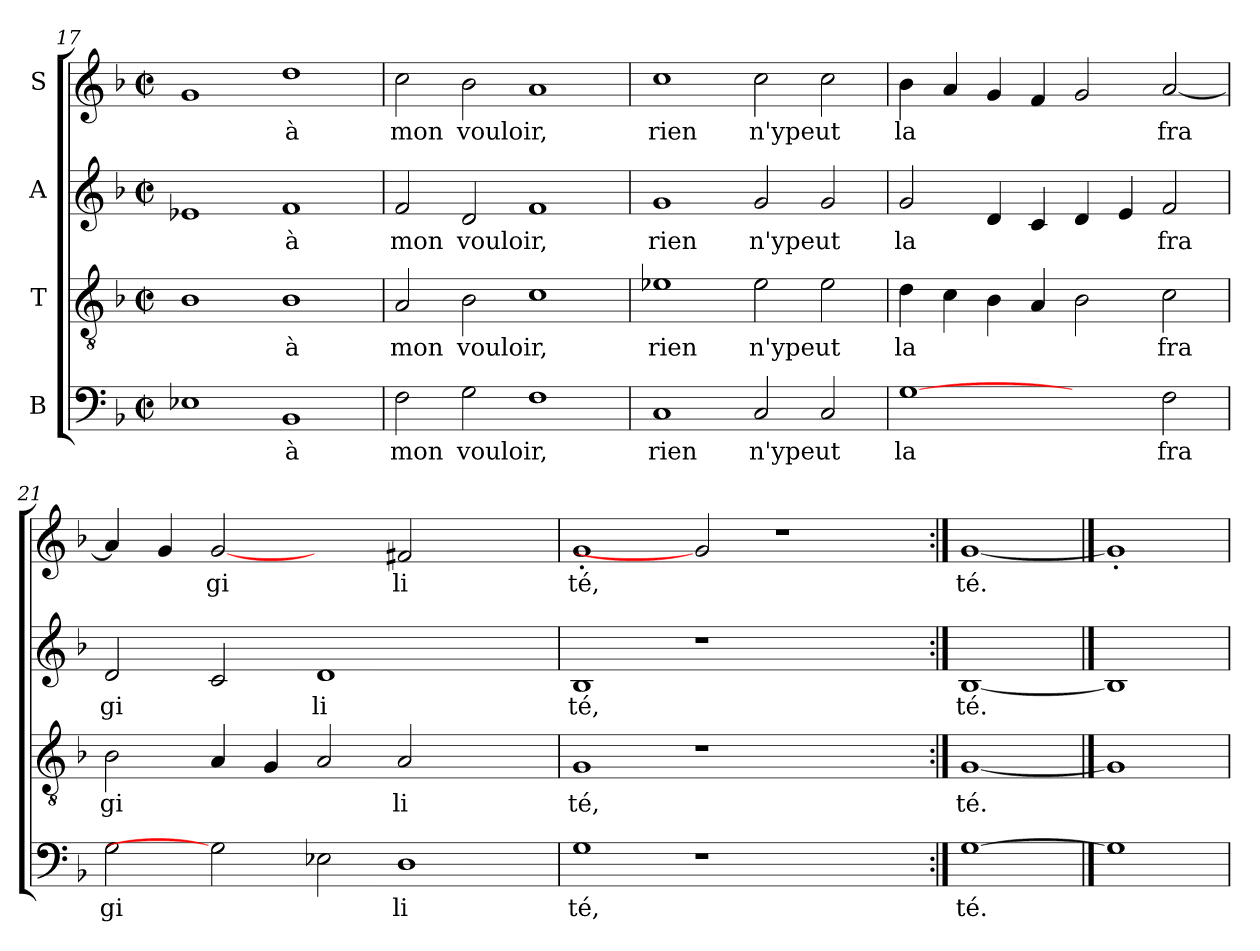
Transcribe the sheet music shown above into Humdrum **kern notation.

**kern	**text	**kern	**text	**kern	**text	**kern	**text
*part4	*part4	*part3	*part3	*part2	*part2	*part1	*part1
*staff4	*staff4	*staff3	*staff3	*staff2	*staff2	*staff1	*staff1
*I"B	*	*I"T	*	*I"A	*	*I"S	*
*clefF4	*	*clefGv2	*	*clefG2	*	*clefG2	*
*k[b-]	*	*k[b-]	*	*k[b-]	*	*k[b-]	*
*F:	*	*F:	*	*F:	*	*F:	*
*M2/2	*	*M2/2	*	*M2/2	*	*M2/2	*
*met(c|)	*	*met(c|)	*	*met(c|)	*	*met(c|)	*
=17	=17	=17	=17	=17	=17	=17	=17
!	!LO:LY:b:cj	!	!LO:LY:b:cj	!	!LO:LY:b:cj	!	!LO:LY:b:cj
1E-X	.	1B-	.	1e-X	.	1g	.
!	!LO:LY:b:cj	!	!LO:LY:b:cj	!	!LO:LY:b:cj	!	!LO:LY:b:cj
1BB-	à	1B-	à	1f	à	1dd	à
=18	=18	=18	=18	=18	=18	=18	=18
!	!LO:LY:b:cj	!	!LO:LY:b:cj	!	!LO:LY:b:cj	!	!LO:LY:b:cj
2F\	mon	2A/	mon	2f/	mon	2cc\	mon
!	!LO:LY:b:cj	!	!LO:LY:b:cj	!	!LO:LY:b:cj	!	!LO:LY:b:cj
2G\	vouloir,	2B-\	vouloir,	2d/	vouloir,	2b-\	vouloir,
!	!LO:LY:b:cj	!	!LO:LY:b:cj	!	!LO:LY:b:cj	!	!LO:LY:b:cj
1F	.	1c	.	1f	.	1a	.
=19	=19	=19	=19	=19	=19	=19	=19
!	!LO:LY:b:cj	!	!LO:LY:b:cj	!	!LO:LY:b:cj	!	!LO:LY:b:cj
1C	rien	1e-X	rien	1g	rien	1cc	rien
!	!LO:LY:b:cj	!	!LO:LY:b:cj	!	!LO:LY:b:cj	!	!LO:LY:b:cj
2C/	n'ypeut	2e-\	n'ypeut	2g/	n'ypeut	2cc\	n'ypeut
!	!LO:LY:b:cj	!	!LO:LY:b:cj	!	!LO:LY:b:cj	!	!LO:LY:b:cj
2C/	.	2e-\	.	2g/	.	2cc\	.
=20	=20	=20	=20	=20	=20	=20	=20
!	!LO:LY:b:cj	!	!LO:LY:b:cj	!	!LO:LY:b:cj	!	!LO:LY:b:cj
[1G	la	4d\	la	2g/	la	4b-\	la
!	!	!	!LO:LY:b:cj	!	!	!	!LO:LY:b:cj
.	.	4c\	.	.	.	4a/	.
!	!	!	!LO:LY:b:cj	!	!LO:LY:b:cj	!	!LO:LY:b:cj
.	.	4B-\	.	4d/	.	4g/	.
!	!	!	!LO:LY:b:cj	!	!LO:LY:b:cj	!	!LO:LY:b:cj
.	.	4A/	.	4c/	.	4f/	.
!	!	!	!LO:LY:b:cj	!	!LO:LY:b:cj	!	!LO:LY:b:cj
2ryy	.	2B-\	.	4d/	.	2g/	.
!	!	!	!	!	!LO:LY:b:cj	!	!
.	.	.	.	4e/	.	.	.
!	!LO:LY:b:cj	!	!LO:LY:b:cj	!	!LO:LY:b:cj	!	!LO:LY:b:cj
2F\	fra	2c\	fra	2f/	fra	[<2a/	fra
=21	=21	=21	=21	=21	=21	=21	=21
!	!LO:LY:b:cj	!	!LO:LY:b:cj	!	!LO:LY:b:cj	!	!LO:LY:b:cj
2G\	gi	2B-\	gi	2d/	gi	4a/]	.
!	!	!	!	!	!	!	!LO:LY:b:cj
.	.	.	.	.	.	4g/	.
!	!	!	!LO:LY:b:cj	!	!LO:LY:b:cj	!	!LO:LY:b:cj
2G]	.	4A/	.	2c/	.	[2g	gi
!	!	!	!LO:LY:b:cj	!	!	!	!
.	.	4G/	.	.	.	.	.
!	!LO:LY:b:cj	!	!LO:LY:b:cj	!	!LO:LY:b:cj	!	!
2E-\	.	2A/	.	1d	li	2ryy	.
!	!LO:LY:b:cj	!	!LO:LY:b:cj	!	!	!	!LO:LY:b:cj
1D	li	2A/	li	.	.	2f#/	li
.	.	2ryy	.	2ryy	.	2ryy	.
=22	=22	=22	=22	=22	=22	=22	=22
!	!LO:LY:b:cj	!	!LO:LY:b:cj	!	!LO:LY:b:cj	!	!LO:LY:b:cj
1G	té,	1G	té,	1B-	té,	1g'>	té,
1r	.	1r	.	1r	.	2g]	.
.	.	.	.	.	.	1r	.
2ryy	.	2ryy	.	2ryy	.	.	.
=23:|!	=23:|!	=23:|!	=23:|!	=23:|!	=23:|!	=23:|!	=23:|!
!	!LO:LY:b:cj	!	!LO:LY:b:cj	!	!LO:LY:b:cj	!	!LO:LY:b:cj
[1G	té.	[1G	té.	[1B-	té.	[1g	té.
==24	==24	==24	==24	==24	==24	==24	==24
1G]	.	1G]	.	1B-]	.	1g'>]	.
=	=	=	=	=	=	=	=
*-	*-	*-	*-	*-	*-	*-	*-
